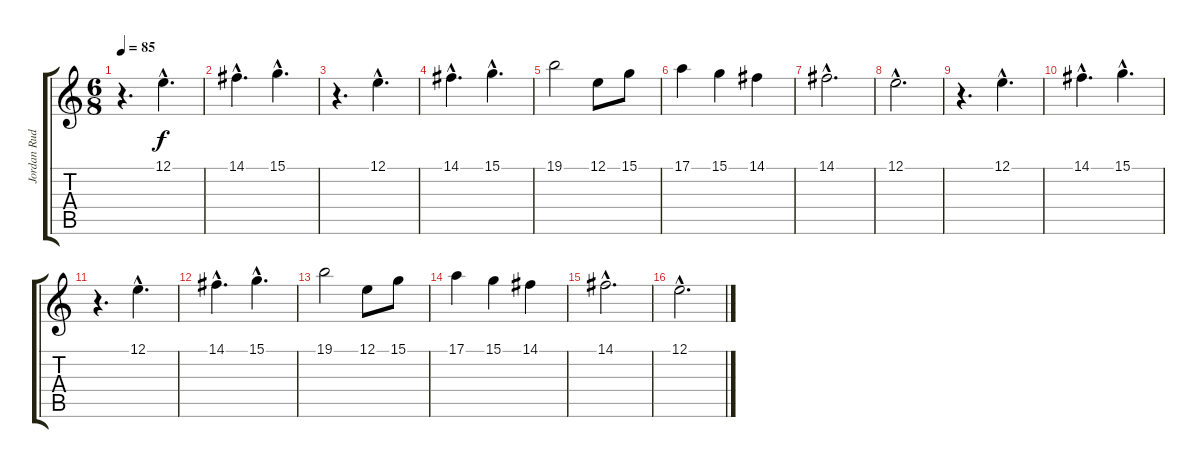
\track ("Jordan Rudness Strings" "Jordan Rud") {instrument stringensemble1}
\staff {score tabs}
\tuning (E4 B3 G3 D3 A2 E2) {hide}
\ts (6 8)
\tempo 85
\clef g2
\ks c
r.4{d dy f} 12.1{hac}.4{d} |
14.1{hac}.4{d} 15.1{hac}.4{d} |
r.4{d} 12.1{hac}.4{d} |
14.1{hac}.4{d} 15.1{hac}.4{d} |
19.1.2 12.1.8 15.1.8 |
17.1.4 15.1.4 14.1.4 |
14.1{hac}.2{d} |
12.1{hac}.2{d} |
r.4{d} 12.1{hac}.4{d} |
14.1{hac}.4{d} 15.1{hac}.4{d} |
r.4{d} 12.1{hac}.4{d} |
14.1{hac}.4{d} 15.1{hac}.4{d} |
19.1.2 12.1.8 15.1.8 |
17.1.4 15.1.4 14.1.4 |
14.1{hac}.2{d} |
12.1{hac}.2{d}
